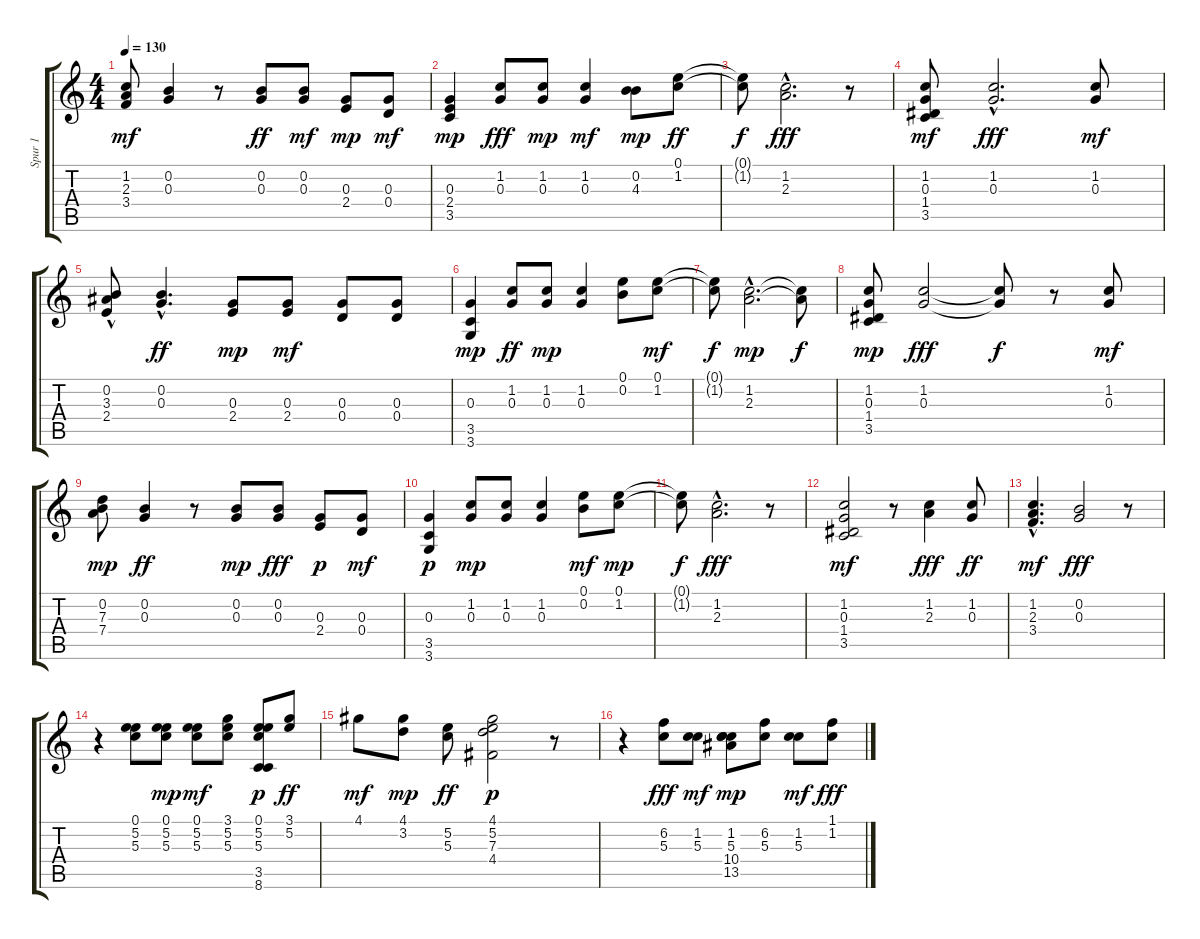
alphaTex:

\track ("Spur 1" "Spur 1") {instrument acousticguitarsteel}
\staff {score tabs}
\tuning (E4 B3 G3 D3 A2 E2) {hide}
\ts (4 4)
\tempo 130
\clef g2
\ks c
(1.2 2.3 3.4).8{dy mf} (0.2 0.3).4 r.8 (0.2 0.3).8{dy ff} (0.2 0.3).8{dy mf} (0.3 2.4).8{dy mp} (0.3 0.4).8{dy mf} |
(0.3 2.4 3.5).4{dy mp} (1.2 0.3).8{dy fff} (1.2 0.3).8{dy mp} (1.2 0.3).4{dy mf} (0.2 4.3).8{dy mp} (0.1 1.2).8{dy ff} |
(0.1{t} 1.2{t}).8{dy f} (1.2{hac} 2.3{hac}).2{d dy fff} r.8 |
(1.2 0.3 1.4 3.5).8{dy mf} (1.2{hac} 0.3{hac}).2{d dy fff} (1.2 0.3).8{dy mf} |
(0.2 3.3 2.4{hac}).8 (0.2{hac} 0.3{hac}).4{d dy ff} (0.3 2.4).8{dy mp} (0.3 2.4).8{dy mf} (0.3 0.4).8 (0.3 0.4).8 |
(0.3 3.5 3.6).4{dy mp} (1.2 0.3).8{dy ff} (1.2 0.3).8{dy mp} (1.2 0.3).4 (0.1 0.2).8 (0.1 1.2).8{dy mf} |
(0.1{t} 1.2{t}).8{dy f} (1.2{hac} 2.3{hac}).2{d dy mp} (1.2{t} 2.3{t}).8{dy f} |
(1.2 0.3 1.4 3.5).8{dy mp} (1.2 0.3).2{dy fff} (1.2{t} 0.3{t}).8{dy f} r.8 (1.2 0.3).8{dy mf} |
(0.2 7.3 7.4).8{dy mp} (0.2 0.3).4{dy ff} r.8 (0.2 0.3).8{dy mp} (0.2 0.3).8{dy fff} (0.3 2.4).8{dy p} (0.3 0.4).8{dy mf} |
(0.3 3.5 3.6).4{dy p} (1.2 0.3).8{dy mp} (1.2 0.3).8 (1.2 0.3).4 (0.1 0.2).8{dy mf} (0.1 1.2).8{dy mp} |
(0.1{t} 1.2{t}).8{dy f} (1.2{hac} 2.3{hac}).2{d dy fff} r.8 |
(1.2 0.3 1.4 3.5).2{dy mf} r.8 (1.2 2.3).4{dy fff} (1.2 0.3).8{dy ff} |
(1.2 2.3{hac} 3.4).4{d dy mf} (0.2 0.3).2{dy fff} r.8 |
r.4 (0.1 5.2 5.3).8 (0.1 5.2 5.3).8{dy mp} (0.1 5.2 5.3).8{dy mf} (3.1 5.2 5.3).8 (0.1 5.2 5.3 3.5 8.6).8{dy p} (3.1 5.2).8{dy ff} |
4.1.8{dy mf} (4.1 3.2).8{dy mp} (5.2 5.3).8{dy ff} (4.1 5.2 7.3 4.4).2{dy p} r.8 |
r.4 (6.2 5.3).8{dy fff} (1.2 5.3).8{dy mf} (1.2 5.3 10.4 13.5).8{dy mp} (6.2 5.3).8 (1.2 5.3).8{dy mf} (1.1 1.2).8{dy fff}
